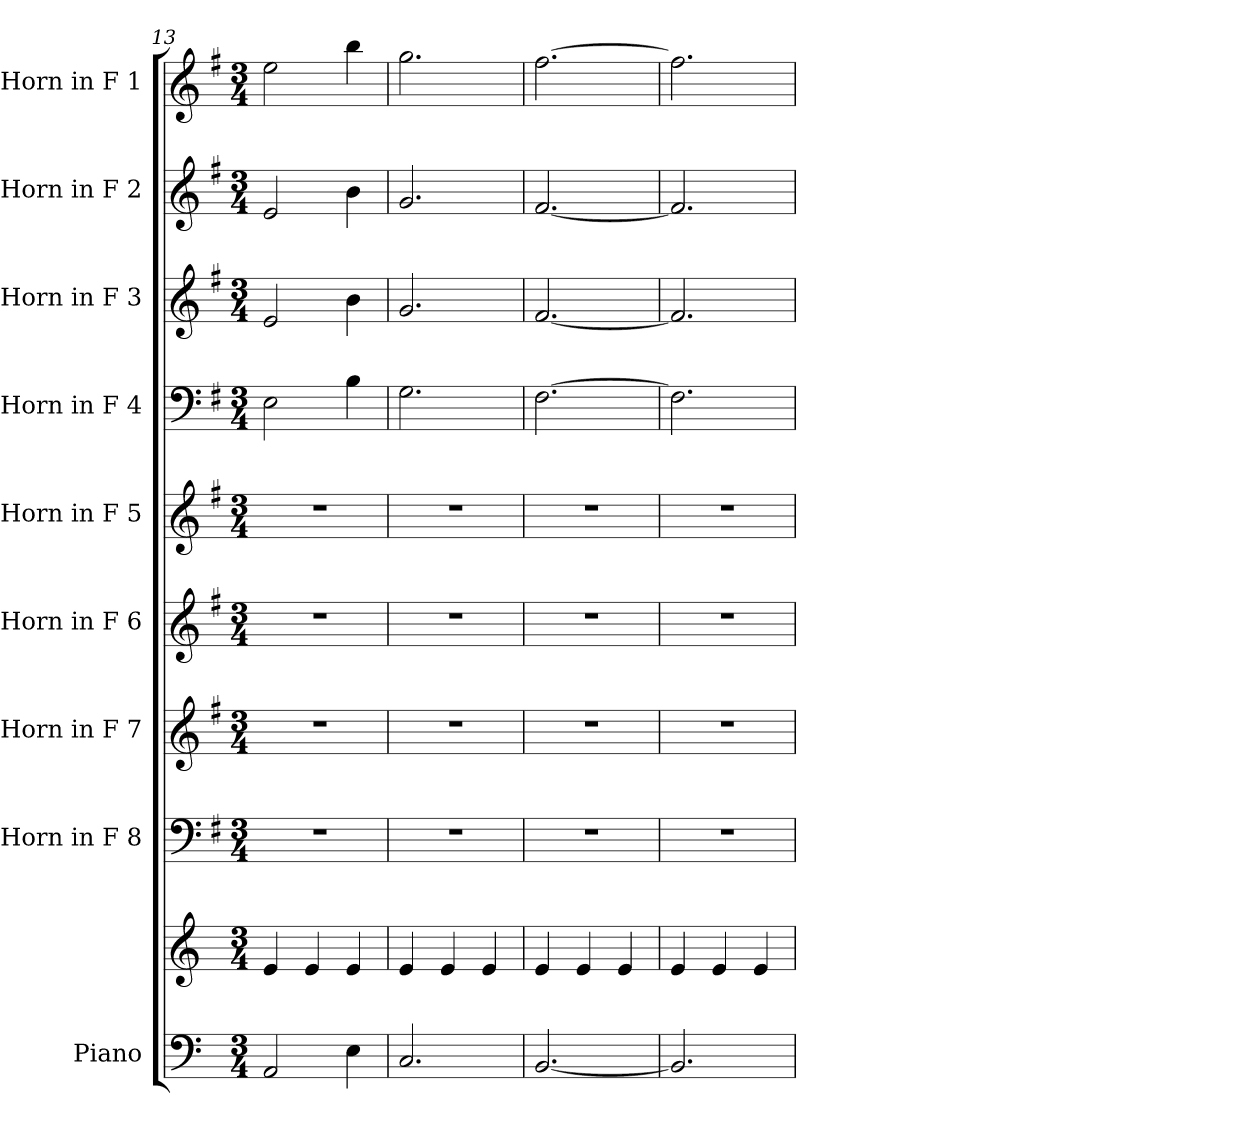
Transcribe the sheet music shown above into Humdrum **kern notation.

**kern	**kern	**kern	**kern	**kern	**kern	**kern	**kern	**kern	**kern
*part9	*part9	*part8	*part7	*part6	*part5	*part4	*part3	*part2	*part1
*staff10	*staff9	*staff8	*staff7	*staff6	*staff5	*staff4	*staff3	*staff2	*staff1
*I"Piano	*	*I"Horn in F 8	*I"Horn in F 7	*I"Horn in F 6	*I"Horn in F 5	*I"Horn in F 4	*I"Horn in F 3	*I"Horn in F 2	*I"Horn in F 1
*I'Pno.	*	*	*	*	*	*	*	*	*
!!LO:LB:g=z
*clefF4	*clefG2	*clefF4	*clefG2	*clefG2	*clefG2	*clefF4	*clefG2	*clefG2	*clefG2
*	*	*ITrd4c7	*ITrd4c7	*ITrd4c7	*ITrd4c7	*ITrd4c7	*ITrd4c7	*ITrd4c7	*ITrd4c7
*k[]	*k[]	*k[]	*k[]	*k[]	*k[]	*k[]	*k[]	*k[]	*k[]
*M3/4	*M3/4	*M3/4	*M3/4	*M3/4	*M3/4	*M3/4	*M3/4	*M3/4	*M3/4
=13	=13	=13	=13	=13	=13	=13	=13	=13	=13
2AA/	4e/	2.r	2.r	2.r	2.r	2AA\	2A/	2A/	2a\
.	4e/	.	.	.	.	.	.	.	.
4E\	4e/	.	.	.	.	4E\	4e\	4e\	4ee\
=14	=14	=14	=14	=14	=14	=14	=14	=14	=14
2.C/	4e/	2.r	2.r	2.r	2.r	2.C\	2.c/	2.c/	2.cc\
.	4e/	.	.	.	.	.	.	.	.
.	4e/	.	.	.	.	.	.	.	.
=15	=15	=15	=15	=15	=15	=15	=15	=15	=15
[2.BB/	4e/	2.r	2.r	2.r	2.r	[2.BB\	[2.B/	[2.B/	[2.b\
.	4e/	.	.	.	.	.	.	.	.
.	4e/	.	.	.	.	.	.	.	.
=16	=16	=16	=16	=16	=16	=16	=16	=16	=16
2.BB/]	4e/	2.r	2.r	2.r	2.r	2.BB\]	2.B/]	2.B/]	2.b\]
.	4e/	.	.	.	.	.	.	.	.
.	4e/	.	.	.	.	.	.	.	.
=	=	=	=	=	=	=	=	=	=
*-	*-	*-	*-	*-	*-	*-	*-	*-	*-
